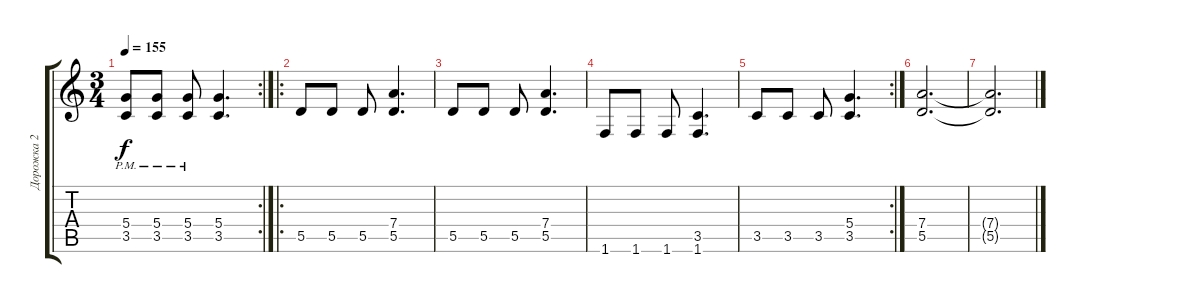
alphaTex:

\track ("Дорожка 2" "Дорожка 2") {instrument distortionguitar}
\staff {score tabs}
\tuning (E4 B3 G3 D3 A2 E2) {hide}
\rc 2
\ts (3 4)
\tempo 155
\clef g2
\ks c
(5.4{pm} 3.5{pm}).8{dy f} (5.4{pm} 3.5{pm}).8 (5.4{pm} 3.5{pm}).8 (5.4 3.5).4{d} |
\ro
5.5.8 5.5.8 5.5.8 (7.4 5.5).4{d} |
5.5.8 5.5.8 5.5.8 (7.4 5.5).4{d} |
1.6.8 1.6.8 1.6.8 (3.5 1.6).4{d} |
\rc 2
3.5.8 3.5.8 3.5.8 (5.4 3.5).4{d} |
(7.4 5.5).2{d} |
(7.4{t} 5.5{t}).2{d}
